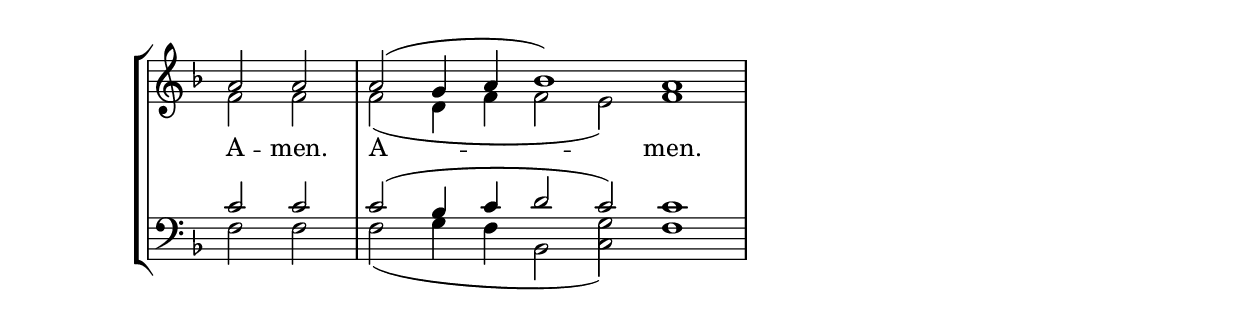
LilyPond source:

\version "2.24.4"




keyTime = { \key f \major}
cadenzaMeasure = {
  \cadenzaOff
  \partial 1024 s1024
  \cadenzaOn

}

SopMusic    = \relative { 
    \override Score.BarNumber.break-visibility = #all-visible
    \cadenzaOn
    a'2 a \cadenzaMeasure
    a( g4 a bes1) a1 \cadenzaMeasure
}

AltoMusic   = \relative {
    \override Score.BarNumber.break-visibility = #all-visible
    \cadenzaOn
    f'2 f \cadenzaMeasure
    f( d4 f f2 e) f1 \cadenzaMeasure
}

TenorMusic  = \relative {
    \override Score.BarNumber.break-visibility = #all-visible
    \cadenzaOn
    c'2 c \cadenzaMeasure
    c( bes4 c d2 c) c1 \cadenzaMeasure
}

BassMusic   = \relative {
    \override Score.BarNumber.break-visibility = #all-visible
    \cadenzaOn
    f2 f \cadenzaMeasure
    f( g4 f bes,2 <c g'>) f1 \cadenzaMeasure
}

VerseOne = \lyricmode {
    A -- men. A -- men.
    }


\score {
    \new StaffGroup <<
        \new Staff <<
            \clef "treble"
            \new Voice = "Sop"  { \voiceOne \keyTime \SopMusic}
            \new Voice = "Alto" { \voiceTwo \AltoMusic }
            \new Lyrics \lyricsto "Sop" { \VerseOne }
        >>
        \new Staff <<
            \clef "bass"
            \new Voice = "Tenor" { \voiceOne \keyTime \TenorMusic}
            \new Voice = "Bass" { \voiceTwo \BassMusic} 
        >>
    >>
      \layout {
        \context {
            \Score
                \omit BarNumber
                \override SpacingSpanner.common-shortest-duration = #(ly:make-moment 1/16)

        }
        \context {
            \Staff
                \remove Time_signature_engraver
        }
        \context {
            \Lyrics
                \override LyricSpace.minimum-distance = #1.0
        }
    }
    \midi {
        \tempo 4 = 180
    }
}





